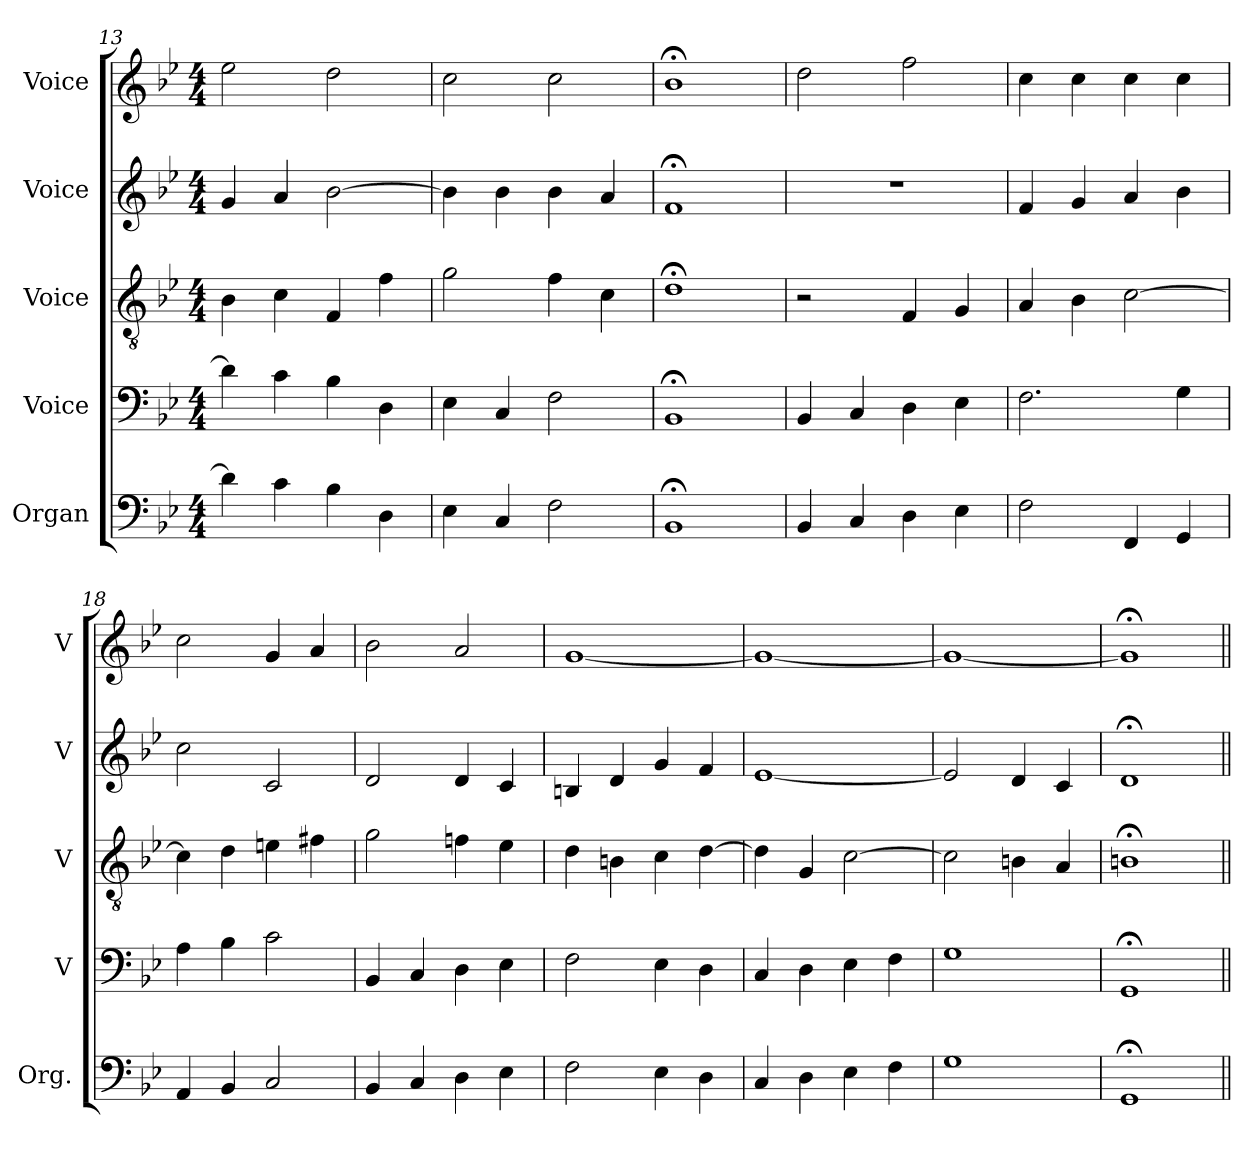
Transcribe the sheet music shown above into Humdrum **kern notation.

**kern	**kern	**kern	**kern	**kern
*part5	*part4	*part3	*part2	*part1
*staff5	*staff4	*staff3	*staff2	*staff1
*I"Organ	*I"Voice	*I"Voice	*I"Voice	*I"Voice
*I'Org.	*I'V	*I'V	*I'V	*I'V
*clefF4	*clefF4	*clefGv2	*clefG2	*clefG2
*k[b-e-]	*k[b-e-]	*k[b-e-]	*k[b-e-]	*k[b-e-]
*M4/4	*M4/4	*M4/4	*M4/4	*M4/4
=13	=13	=13	=13	=13
4d]	4d]	4B-	4g	2ee-
4c	4c	4c	4a	.
4B-	4B-	4F	[2b-	2dd
4D	4D	4f	.	.
=14	=14	=14	=14	=14
4E-	4E-	2g	4b-]	2cc
4C	4C	.	4b-	.
2F	2F	4f	4b-	2cc
.	.	4c	4a	.
=15	=15	=15	=15	=15
1BB-;<	1BB-;<	1d;<	1f;<	1b-;<
=16	=16	=16	=16	=16
4BB-	4BB-	2r	1r	2dd
4C	4C	.	.	.
4D	4D	4F	.	2ff
4E-	4E-	4G	.	.
=17	=17	=17	=17	=17
2F	2.F	4A	4f	4cc
.	.	4B-	4g	4cc
4FF	.	[2c	4a	4cc
4GG	4G	.	4b-	4cc
=18	=18	=18	=18	=18
4AA	4A	4c]	2cc	2cc
4BB-	4B-	4d	.	.
2C	2c	4en	2c	4g
.	.	4f#X	.	4a
=19	=19	=19	=19	=19
4BB-	4BB-	2g	2d	2b-
4C	4C	.	.	.
4D	4D	4fn	4d	2a
4E-	4E-	4e-	4c	.
=20	=20	=20	=20	=20
2F	2F	4d	4Bn	[1g
.	.	4Bn	4d	.
4E-	4E-	4c	4g	.
4D	4D	[4d	4f	.
=21	=21	=21	=21	=21
4C	4C	4d]	[1e-	1g_
4D	4D	4G	.	.
4E-	4E-	[2c	.	.
4F	4F	.	.	.
=22	=22	=22	=22	=22
1G	1G	2c]	2e-]	1g_
.	.	4Bn	4d	.
.	.	4A	4c	.
=23	=23	=23	=23	=23
1GG;<	1GG;<	1Bn;<	1d;<	1g;<]
=||	=||	=||	=||	=||
*-	*-	*-	*-	*-
